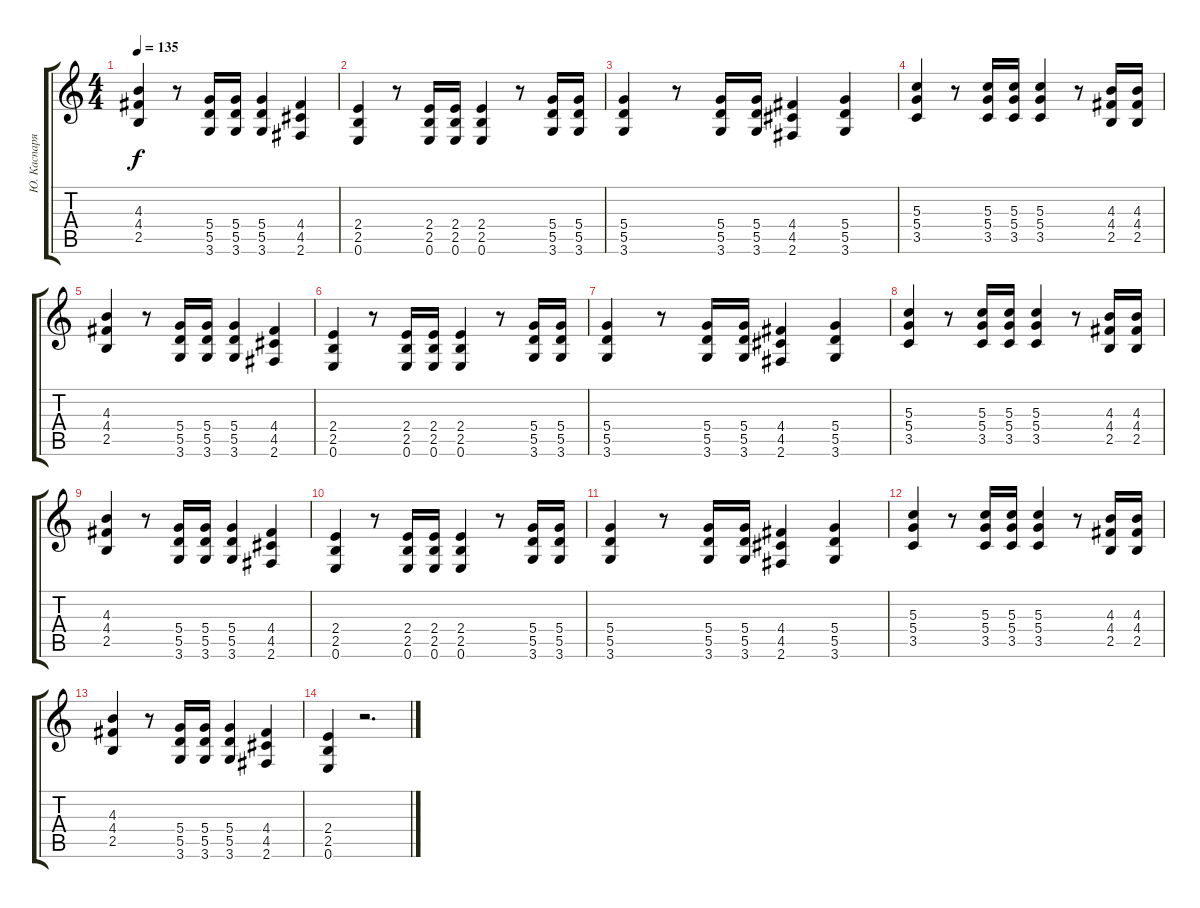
\track ("Ю. Каспарян" "Ю. Каспаря") {instrument overdrivenguitar}
\staff {score tabs}
\tuning (E4 B3 G3 D3 A2 E2) {hide}
\ts (4 4)
\tempo 135
\clef g2
\ks c
(4.3 4.4 2.5).4{dy f} r.8 (5.4 5.5 3.6).16 (5.4 5.5 3.6).16 (5.4 5.5 3.6).4 (4.4 4.5 2.6).4 |
(2.4 2.5 0.6).4 r.8 (2.4 2.5 0.6).16 (2.4 2.5 0.6).16 (2.4 2.5 0.6).4 r.8 (5.4 5.5 3.6).16 (5.4 5.5 3.6).16 |
(5.4 5.5 3.6).4 r.8 (5.4 5.5 3.6).16 (5.4 5.5 3.6).16 (4.4 4.5 2.6).4 (5.4 5.5 3.6).4 |
(5.3 5.4 3.5).4 r.8 (5.3 5.4 3.5).16 (5.3 5.4 3.5).16 (5.3 5.4 3.5).4 r.8 (4.3 4.4 2.5).16 (4.3 4.4 2.5).16 |
(4.3 4.4 2.5).4 r.8 (5.4 5.5 3.6).16 (5.4 5.5 3.6).16 (5.4 5.5 3.6).4 (4.4 4.5 2.6).4 |
(2.4 2.5 0.6).4 r.8 (2.4 2.5 0.6).16 (2.4 2.5 0.6).16 (2.4 2.5 0.6).4 r.8 (5.4 5.5 3.6).16 (5.4 5.5 3.6).16 |
(5.4 5.5 3.6).4 r.8 (5.4 5.5 3.6).16 (5.4 5.5 3.6).16 (4.4 4.5 2.6).4 (5.4 5.5 3.6).4 |
(5.3 5.4 3.5).4 r.8 (5.3 5.4 3.5).16 (5.3 5.4 3.5).16 (5.3 5.4 3.5).4 r.8 (4.3 4.4 2.5).16 (4.3 4.4 2.5).16 |
(4.3 4.4 2.5).4 r.8 (5.4 5.5 3.6).16 (5.4 5.5 3.6).16 (5.4 5.5 3.6).4 (4.4 4.5 2.6).4 |
(2.4 2.5 0.6).4 r.8 (2.4 2.5 0.6).16 (2.4 2.5 0.6).16 (2.4 2.5 0.6).4 r.8 (5.4 5.5 3.6).16 (5.4 5.5 3.6).16 |
(5.4 5.5 3.6).4 r.8 (5.4 5.5 3.6).16 (5.4 5.5 3.6).16 (4.4 4.5 2.6).4 (5.4 5.5 3.6).4 |
(5.3 5.4 3.5).4 r.8 (5.3 5.4 3.5).16 (5.3 5.4 3.5).16 (5.3 5.4 3.5).4 r.8 (4.3 4.4 2.5).16 (4.3 4.4 2.5).16 |
(4.3 4.4 2.5).4 r.8 (5.4 5.5 3.6).16 (5.4 5.5 3.6).16 (5.4 5.5 3.6).4 (4.4 4.5 2.6).4 |
(2.4 2.5 0.6).4 r.2{d}
